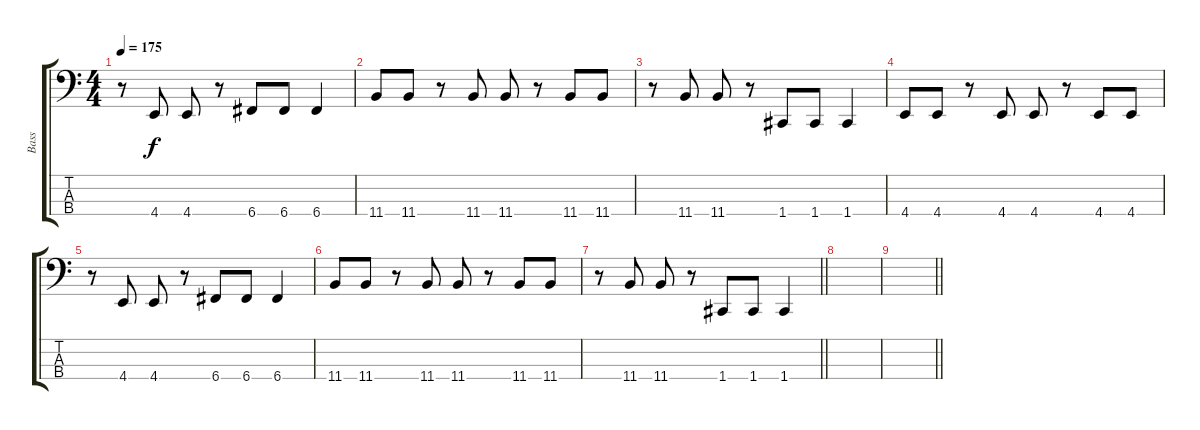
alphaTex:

\track ("Bass" "Bass") {instrument electricbassfinger}
\staff {score tabs}
\tuning (Eb2 Bb1 F1 C1) {hide}
\ts (4 4)
\tempo 175
\clef f4
\ks c
r.8{dy f} 4.4.8 4.4.8 r.8 6.4.8 6.4.8 6.4.4 |
11.4.8 11.4.8 r.8 11.4.8 11.4.8 r.8 11.4.8 11.4.8 |
r.8 11.4.8 11.4.8 r.8 1.4.8 1.4.8 1.4.4 |
4.4.8 4.4.8 r.8 4.4.8 4.4.8 r.8 4.4.8 4.4.8 |
r.8 4.4.8 4.4.8 r.8 6.4.8 6.4.8 6.4.4 |
11.4.8 11.4.8 r.8 11.4.8 11.4.8 r.8 11.4.8 11.4.8 |
\barLineRight lightlight
r.8 11.4.8 11.4.8 r.8 1.4.8 1.4.8 1.4.4 |
|
\barLineRight lightlight
